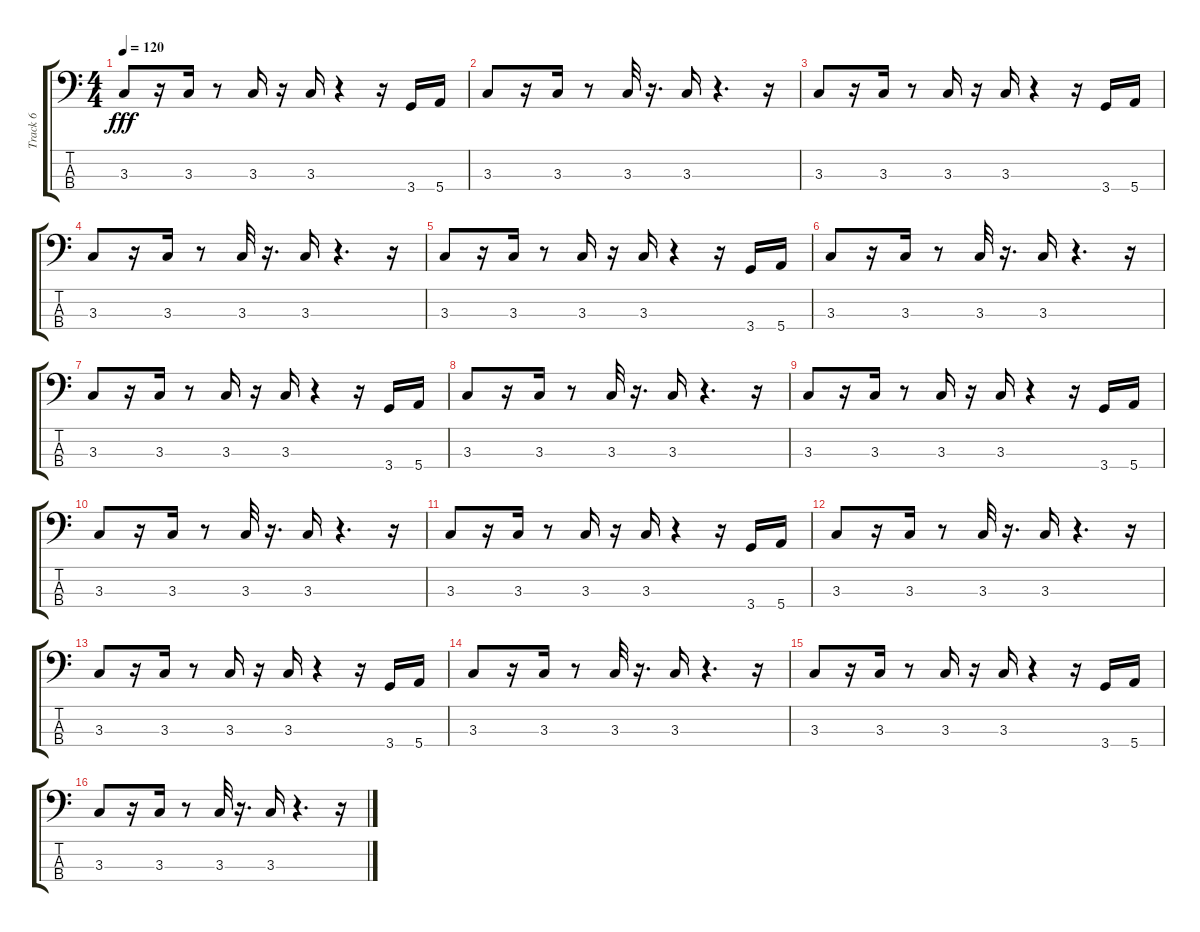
\track ("Track 6" "Track 6") {instrument synthbass2}
\staff {score tabs}
\tuning (G2 D2 A1 E1) {hide}
\ts (4 4)
\tempo 120
\clef f4
\ks c
3.3.8{dy fff} r.16 3.3.16 r.8 3.3.16 r.16 3.3.16 r.4 r.16 3.4.16 5.4.16 |
3.3.8 r.16 3.3.16 r.8 3.3.32 r.16{d} 3.3.16 r.4{d} r.16 |
3.3.8 r.16 3.3.16 r.8 3.3.16 r.16 3.3.16 r.4 r.16 3.4.16 5.4.16 |
3.3.8 r.16 3.3.16 r.8 3.3.32 r.16{d} 3.3.16 r.4{d} r.16 |
3.3.8 r.16 3.3.16 r.8 3.3.16 r.16 3.3.16 r.4 r.16 3.4.16 5.4.16 |
3.3.8 r.16 3.3.16 r.8 3.3.32 r.16{d} 3.3.16 r.4{d} r.16 |
3.3.8 r.16 3.3.16 r.8 3.3.16 r.16 3.3.16 r.4 r.16 3.4.16 5.4.16 |
3.3.8 r.16 3.3.16 r.8 3.3.32 r.16{d} 3.3.16 r.4{d} r.16 |
3.3.8 r.16 3.3.16 r.8 3.3.16 r.16 3.3.16 r.4 r.16 3.4.16 5.4.16 |
3.3.8 r.16 3.3.16 r.8 3.3.32 r.16{d} 3.3.16 r.4{d} r.16 |
3.3.8 r.16 3.3.16 r.8 3.3.16 r.16 3.3.16 r.4 r.16 3.4.16 5.4.16 |
3.3.8 r.16 3.3.16 r.8 3.3.32 r.16{d} 3.3.16 r.4{d} r.16 |
3.3.8 r.16 3.3.16 r.8 3.3.16 r.16 3.3.16 r.4 r.16 3.4.16 5.4.16 |
3.3.8 r.16 3.3.16 r.8 3.3.32 r.16{d} 3.3.16 r.4{d} r.16 |
3.3.8 r.16 3.3.16 r.8 3.3.16 r.16 3.3.16 r.4 r.16 3.4.16 5.4.16 |
3.3.8 r.16 3.3.16 r.8 3.3.32 r.16{d} 3.3.16 r.4{d} r.16
